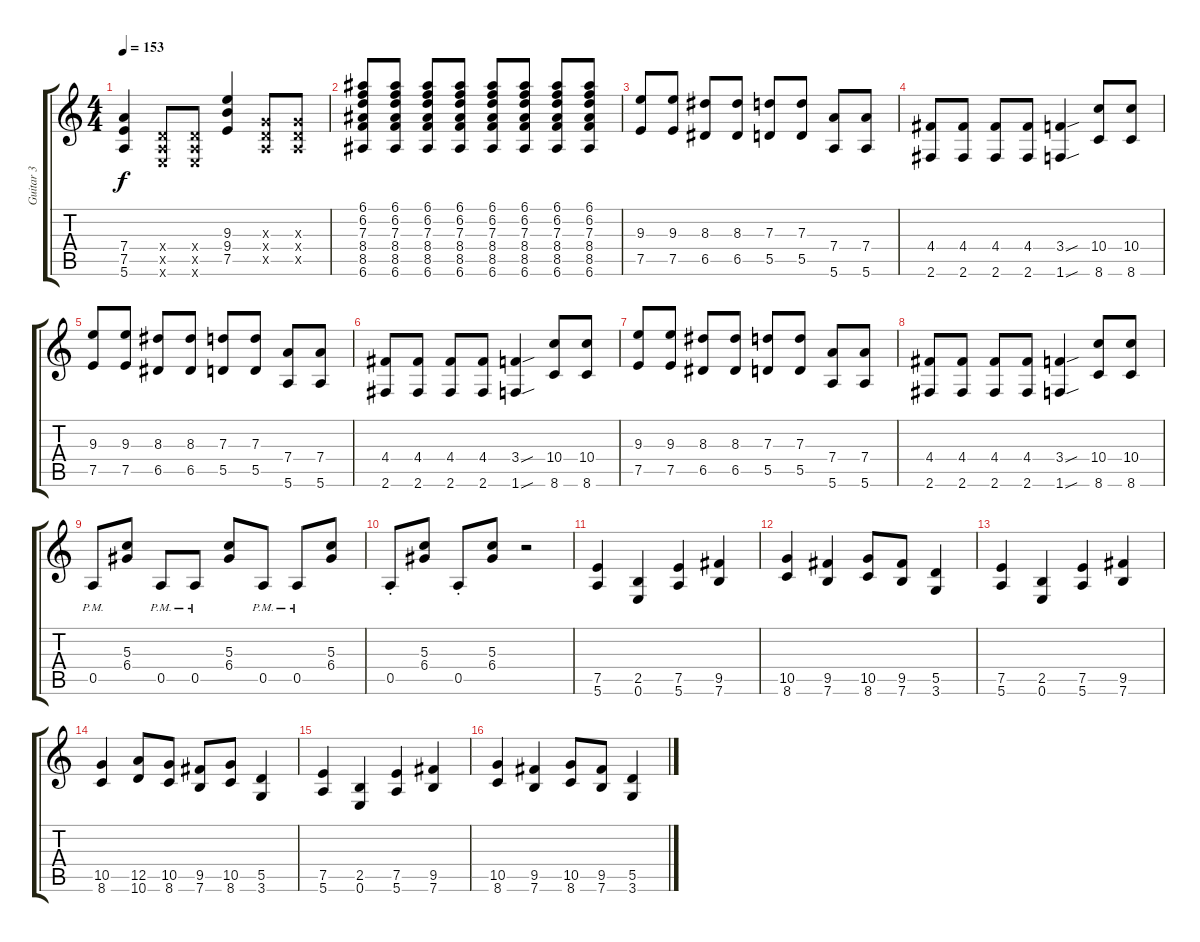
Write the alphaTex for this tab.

\track ("Guitar 3" "Guitar 3") {instrument distortionguitar}
\staff {score tabs}
\tuning (E4 B3 G3 D3 A2 E2) {hide}
\ts (4 4)
\tempo 153
\clef g2
\ks c
(7.4 7.5 5.6).4{dy f} (0.4{x} 0.5{x} 0.6{x}).8 (0.4{x} 0.5{x} 0.6{x}).8 (9.3 9.4 7.5).4 (0.3{x} 0.4{x} 0.5{x}).8 (0.3{x} 0.4{x} 0.5{x}).8 |
(6.1 6.2 7.3 8.4 8.5 6.6).8 (6.1 6.2 7.3 8.4 8.5 6.6).8 (6.1 6.2 7.3 8.4 8.5 6.6).8 (6.1 6.2 7.3 8.4 8.5 6.6).8 (6.1 6.2 7.3 8.4 8.5 6.6).8 (6.1 6.2 7.3 8.4 8.5 6.6).8 (6.1 6.2 7.3 8.4 8.5 6.6).8 (6.1 6.2 7.3 8.4 8.5 6.6).8 |
(9.3 7.5).8 (9.3 7.5).8 (8.3 6.5).8 (8.3 6.5).8 (7.3 5.5).8 (7.3 5.5).8 (7.4 5.6).8 (7.4 5.6).8 |
(4.4 2.6).8 (4.4 2.6).8 (4.4 2.6).8 (4.4 2.6).8 (3.4{sou} 1.6{sou}).4 (10.4 8.6).8 (10.4 8.6).8 |
(9.3 7.5).8 (9.3 7.5).8 (8.3 6.5).8 (8.3 6.5).8 (7.3 5.5).8 (7.3 5.5).8 (7.4 5.6).8 (7.4 5.6).8 |
(4.4 2.6).8 (4.4 2.6).8 (4.4 2.6).8 (4.4 2.6).8 (3.4{sou} 1.6{sou}).4 (10.4 8.6).8 (10.4 8.6).8 |
(9.3 7.5).8 (9.3 7.5).8 (8.3 6.5).8 (8.3 6.5).8 (7.3 5.5).8 (7.3 5.5).8 (7.4 5.6).8 (7.4 5.6).8 |
(4.4 2.6).8 (4.4 2.6).8 (4.4 2.6).8 (4.4 2.6).8 (3.4{sou} 1.6{sou}).4 (10.4 8.6).8 (10.4 8.6).8 |
0.5{pm}.8 (5.3 6.4).8 0.5{pm}.8 0.5{pm}.8 (5.3 6.4).8 0.5{pm}.8 0.5{pm}.8 (5.3 6.4).8 |
0.5{st}.8 (5.3 6.4).8 0.5{st}.8 (5.3 6.4).8 r.2 |
(7.5 5.6).4 (2.5 0.6).4 (7.5 5.6).4 (9.5 7.6).4 |
(10.5 8.6).4 (9.5 7.6).4 (10.5 8.6).8 (9.5 7.6).8 (5.5 3.6).4 |
(7.5 5.6).4 (2.5 0.6).4 (7.5 5.6).4 (9.5 7.6).4 |
(10.5 8.6).4 (12.5 10.6).8 (10.5 8.6).8 (9.5 7.6).8 (10.5 8.6).8 (5.5 3.6).4 |
(7.5 5.6).4 (2.5 0.6).4 (7.5 5.6).4 (9.5 7.6).4 |
(10.5 8.6).4 (9.5 7.6).4 (10.5 8.6).8 (9.5 7.6).8 (5.5 3.6).4
